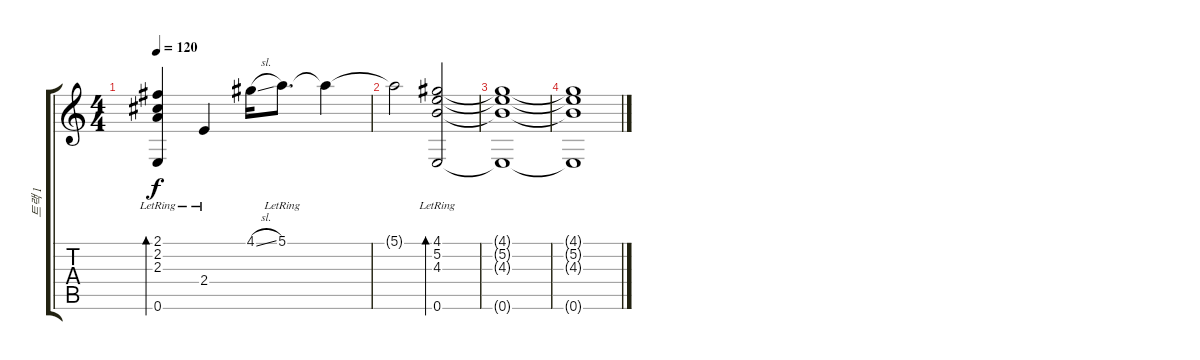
\track ("트랙 1" "트랙 1") {instrument acousticguitarnylon}
\staff {score tabs}
\tuning (E4 B3 G3 D3 A2 E2) {hide}
\ts (4 4)
\tempo 120
\clef g2
\ks c
(2.1{lr} 2.2{lr} 2.3{lr} 0.6).4{bd 480 dy f} 2.4{lr}.4 4.1{sl}.16 5.1{lr}.8{d} 5.1{t}.4 |
5.1{t}.2 (4.1{lr} 5.2{lr} 4.3{lr} 0.6{lr}).2{bd 480} |
(4.1{t} 5.2{t} 4.3{t} 0.6{t}).1 |
(4.1{t} 5.2{t} 4.3{t} 0.6{t}).1
